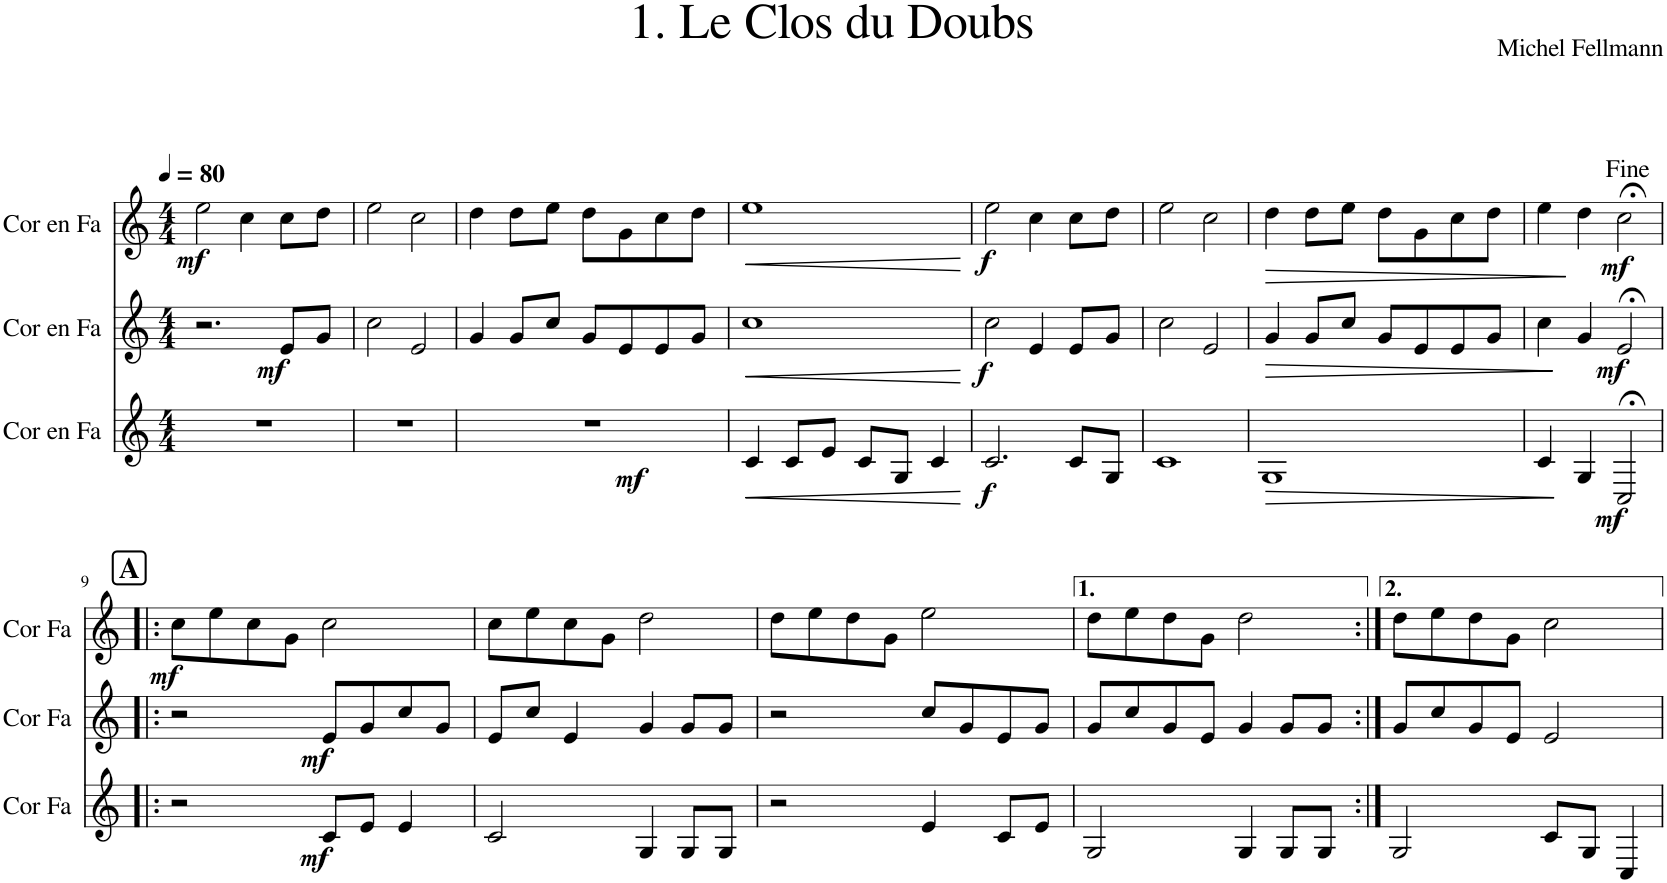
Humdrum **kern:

**kern	**dynam	**kern	**dynam	**kern	**dynam
*part3	*part3	*part2	*part2	*part1	*part1
*staff3	*staff3	*staff2	*staff2	*staff1	*staff1
*I"Cor en Fa	*	*I"Cor en Fa	*	*I"Cor en Fa	*
*I'Cor Fa	*	*I'Cor Fa	*	*I'Cor Fa	*
*clefG2	*	*clefG2	*	*clefG2	*
*Trd4c7	*	*Trd4c7	*	*Trd4c7	*
*k[]	*	*k[]	*	*k[]	*
*M4/4	*	*M4/4	*	*M4/4	*
*MM80	*	*MM80	*	*MM80	*
=1	=1	=1	=1	=1	=1
!	!	!	!	!	!LO:DY:b
1r	.	2.r	.	2ee\	mf
.	.	.	.	4cc\	.
!	!	!	!LO:DY:b	!	!
.	.	8e/L	mf	8cc\L	.
.	.	8g/J	.	8dd\J	.
=2	=2	=2	=2	=2	=2
1r	.	2cc\	.	2ee\	.
.	.	2e/	.	2cc\	.
=3	=3	=3	=3	=3	=3
!	!LO:DY:b	!	!	!	!
1r	mf	4g/	.	4dd\	.
.	.	8g/L	.	8dd\L	.
.	.	8cc/J	.	8ee\J	.
.	.	8g/L	.	8dd\L	.
.	.	8e/	.	8g\	.
.	.	8e/	.	8cc\	.
.	.	8g/J	.	8dd\J	.
=4	=4	=4	=4	=4	=4
!	!LO:HP:b	!	!LO:HP:b	!	!LO:HP:b
4c/	<	1cc	<	1ee	<
8c/L	.	.	.	.	.
8e/J	.	.	.	.	.
8c/L	.	.	.	.	.
8G/J	.	.	.	.	.
4c/	.	.	.	.	.
.	[	.	[	.	[
=5	=5	=5	=5	=5	=5
!	!LO:DY:b	!	!LO:DY:b	!	!LO:DY:b
2.c/	f	2cc\	f	2ee\	f
.	.	4e/	.	4cc\	.
8c/L	.	8e/L	.	8cc\L	.
8G/J	.	8g/J	.	8dd\J	.
=6	=6	=6	=6	=6	=6
1c	.	2cc\	.	2ee\	.
.	.	2e/	.	2cc\	.
=7	=7	=7	=7	=7	=7
!	!LO:HP:b	!	!LO:HP:b	!	!LO:HP:b
1G	>	4g/	>	4dd\	>
.	.	8g/L	.	8dd\L	.
.	.	8cc/J	.	8ee\J	.
.	.	8g/L	.	8dd\L	.
.	.	8e/	.	8g\	.
.	.	8e/	.	8cc\	.
.	.	8g/J	.	8dd\J	.
.	]	.	]	.	]
=8	=8	=8	=8	=8	=8
4c/	.	4cc\	.	4ee\	.
4G/	.	4g/	.	4dd\	.
!	!LO:DY:b	!	!LO:DY:b	!	!LO:DY:b
2C;</	mf	2e;</	mf	2cc;<\	mf
!!LO:LB:g=z
!!LO:REH:place=s1:a:B:cj:fs=14:t=A
=9!|:	=9!|:	=9!|:	=9!|:	=9!|:	=9!|:
!	!	!	!	!	!LO:DY:b
2r	.	2r	.	8cc\L	mf
.	.	.	.	8ee\	.
.	.	.	.	8cc\	.
.	.	.	.	8g\J	.
!	!LO:DY:b	!	!LO:DY:b	!	!
8c/L	mf	8e/L	mf	2cc\	.
8e/J	.	8g/	.	.	.
4e/	.	8cc/	.	.	.
.	.	8g/J	.	.	.
=10	=10	=10	=10	=10	=10
2c/	.	8e/L	.	8cc\L	.
.	.	8cc/J	.	8ee\	.
.	.	4e/	.	8cc\	.
.	.	.	.	8g\J	.
4G/	.	4g/	.	2dd\	.
8G/L	.	8g/L	.	.	.
8G/J	.	8g/J	.	.	.
=11	=11	=11	=11	=11	=11
2r	.	2r	.	8dd\L	.
.	.	.	.	8ee\	.
.	.	.	.	8dd\	.
.	.	.	.	8g\J	.
4e/	.	8cc/L	.	2ee\	.
.	.	8g/	.	.	.
8c/L	.	8e/	.	.	.
8e/J	.	8g/J	.	.	.
=12	=12	=12	=12	=12	=12
2G/	.	8g/L	.	8dd\L	.
.	.	8cc/	.	8ee\	.
.	.	8g/	.	8dd\	.
.	.	8e/J	.	8g\J	.
4G/	.	4g/	.	2dd\	.
8G/L	.	8g/L	.	.	.
8G/J	.	8g/J	.	.	.
=13:|!	=13:|!	=13:|!	=13:|!	=13:|!	=13:|!
2G/	.	8g/L	.	8dd\L	.
.	.	8cc/	.	8ee\	.
.	.	8g/	.	8dd\	.
.	.	8e/J	.	8g\J	.
8c/L	.	2e/	.	2cc\	.
8G/J	.	.	.	.	.
4C/	.	.	.	.	.
=	=	=	=	=	=
*-	*-	*-	*-	*-	*-
